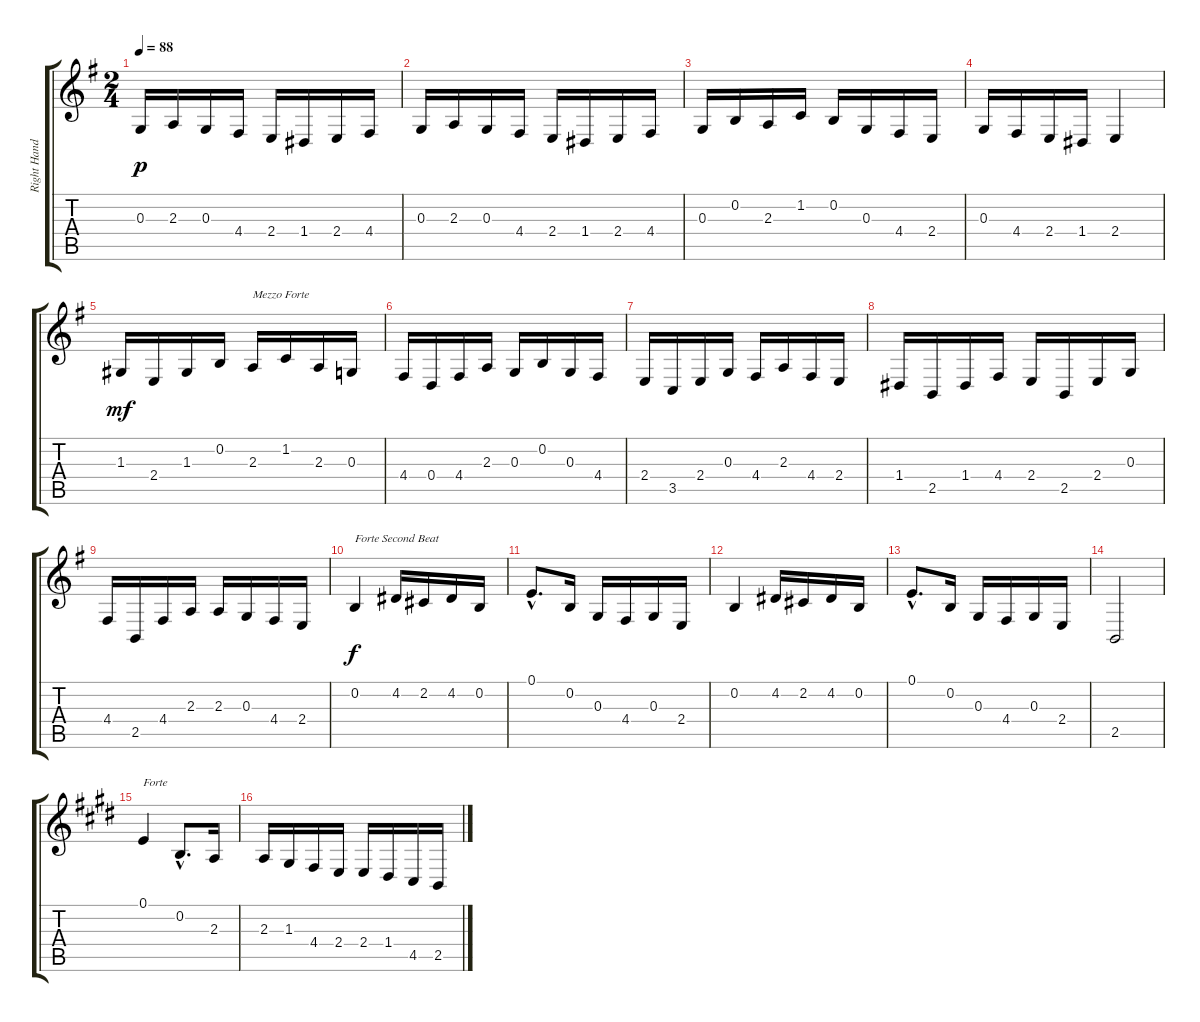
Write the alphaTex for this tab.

\track ("Right Hand" "Right Hand") {instrument acousticgrandpiano}
\staff {score tabs}
\tuning (E4 B3 G3 D3 A2 E2) {hide}
\ts (2 4)
\tempo 88
\clef g2
\ks eminor
0.3.16{dy p} 2.3.16 0.3.16 4.4.16 2.4.16 1.4.16 2.4.16 4.4.16 |
0.3.16 2.3.16 0.3.16 4.4.16 2.4.16 1.4.16 2.4.16 4.4.16 |
0.3.16 0.2.16 2.3.16 1.2.16 0.2.16 0.3.16 4.4.16 2.4.16 |
0.3.16 4.4.16 2.4.16 1.4.16 2.4.4 |
1.3.16{dy mf} 2.4.16 1.3.16 0.2.16 2.3.16{txt "Mezzo Forte"} 1.2.16 2.3.16 0.3.16 |
4.4.16 0.4.16 4.4.16 2.3.16 0.3.16 0.2.16 0.3.16 4.4.16 |
2.4.16 3.5.16 2.4.16 0.3.16 4.4.16 2.3.16 4.4.16 2.4.16 |
1.4.16 2.5.16 1.4.16 4.4.16 2.4.16 2.5.16 2.4.16 0.3.16 |
4.4.16 2.5.16 4.4.16 2.3.16 2.3.16 0.3.16 4.4.16 2.4.16 |
0.2.4{txt "Forte Second Beat" dy f} 4.2.16 2.2.16 4.2.16 0.2.16 |
0.1{hac}.8{d} 0.2.16 0.3.16 4.4.16 0.3.16 2.4.16 |
0.2.4 4.2.16 2.2.16 4.2.16 0.2.16 |
0.1{hac}.8{d} 0.2.16 0.3.16 4.4.16 0.3.16 2.4.16 |
2.5.2 |
\ks e
0.1.4{txt "Forte"} 0.2{hac}.8{d} 2.3.16 |
2.3.16 1.3.16 4.4.16 2.4.16 2.4.16 1.4.16 4.5.16 2.5.16
